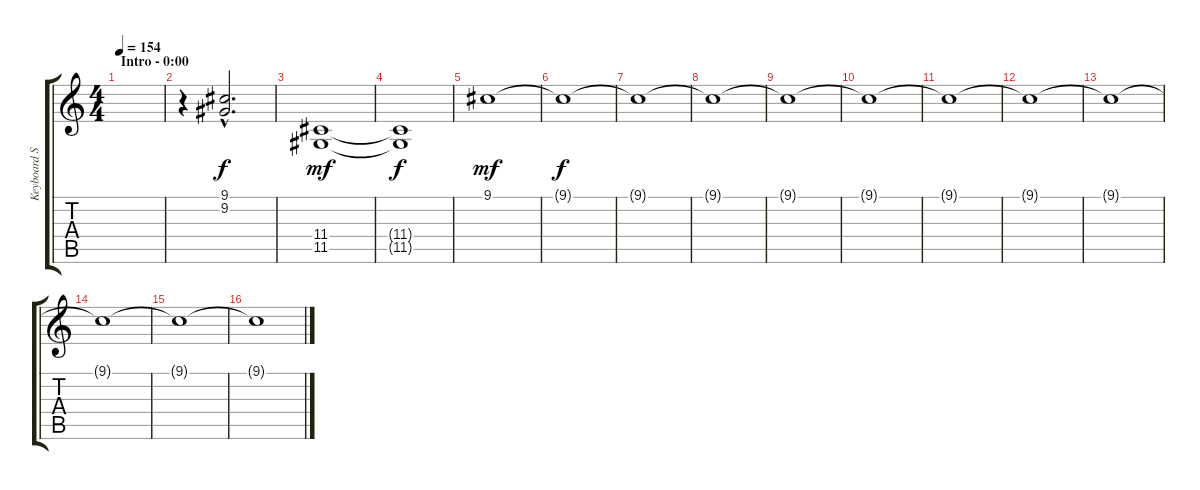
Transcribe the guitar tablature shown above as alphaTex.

\track ("Keyboard Str" "Keyboard S") {instrument synthstrings1}
\staff {score tabs}
\tuning (E4 B3 G3 D3 A2 E2) {hide}
\ts (4 4)
\section ("" "Intro - 0:00")
\tempo 154
\clef g2
\ks c
|
r.4 (9.1{hac} 9.2{hac}).2{d} |
(11.4 11.5).1{dy mf} |
(11.4{t} 11.5{t}).1{dy f} |
9.1.1{dy mf} |
9.1{t}.1{dy f} |
9.1{t}.1 |
9.1{t}.1 |
9.1{t}.1 |
9.1{t}.1 |
9.1{t}.1 |
9.1{t}.1 |
9.1{t}.1 |
9.1{t}.1 |
9.1{t}.1 |
9.1{t}.1
